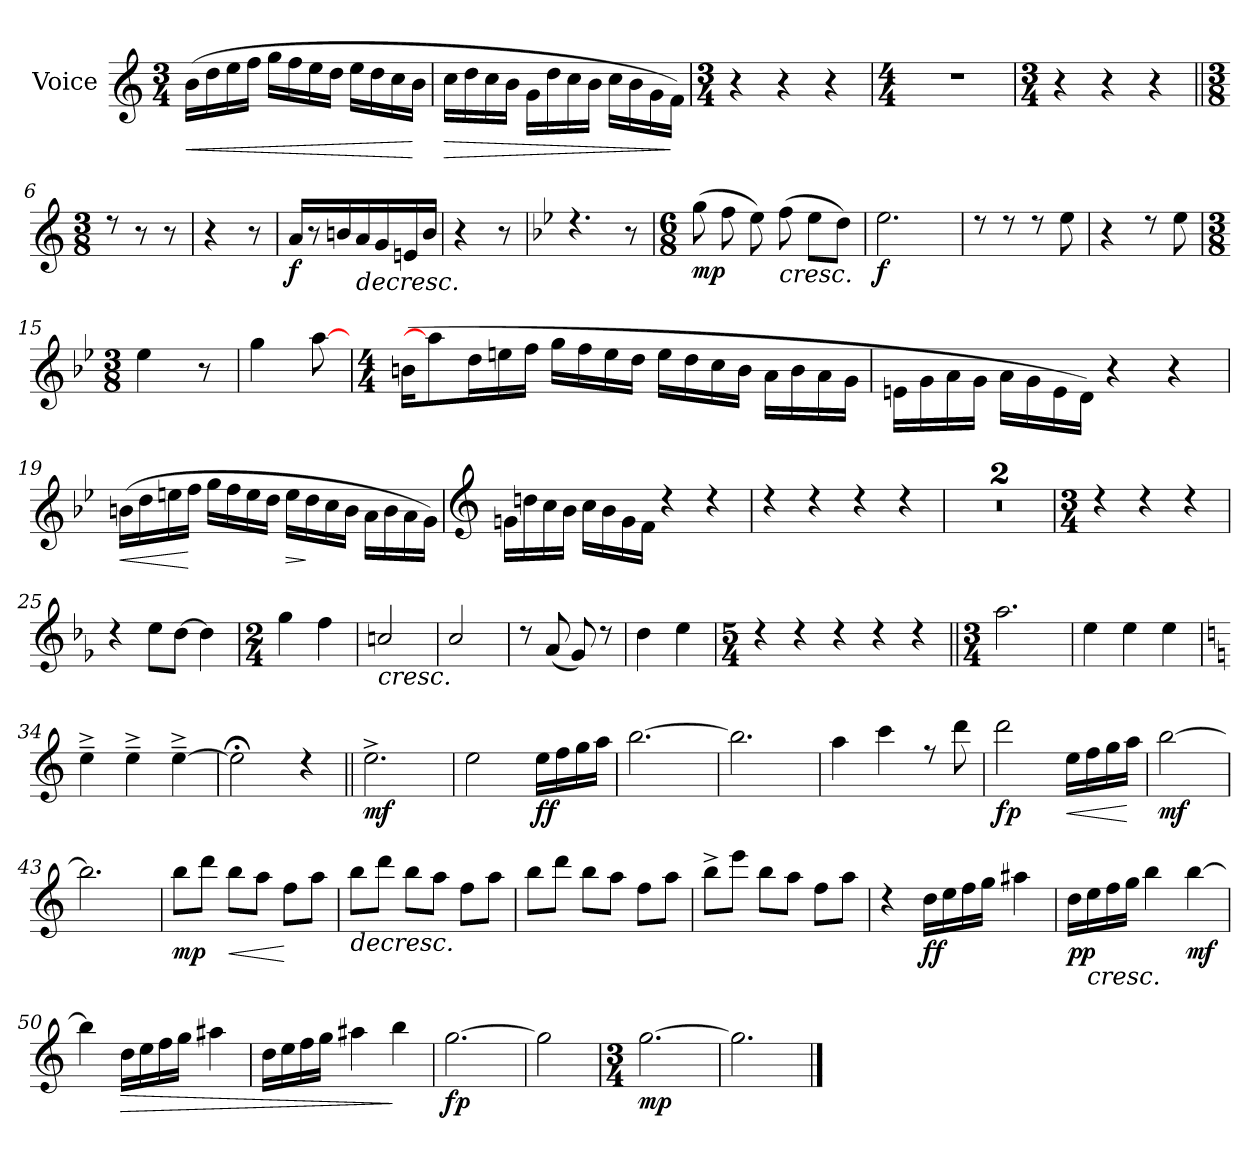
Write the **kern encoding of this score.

**kern	**dynam
*part1	*part1
*staff1	*staff1
*I"Voice	*
*I'Voice	*
*clefG2	*
*M3/4	*
=1	=1
!	!LO:HP:b
(>16b\LL	<
16dd\	.
16ee\	.
16ff\JJ	.
16gg\LL	.
16ff\	.
16ee\	.
16dd\JJ	.
16ee\LL	.
16dd\	.
16cc\	.
16b\JJ	[
=2	=2
!	!LO:HP:b
16cc\LL	>
16dd\	.
16cc\	.
16b\JJ	.
16g\LL	.
16dd\	.
16cc\	.
16b\JJ	.
16cc\LL	.
16b\	.
16g\	.
16f\JJ)	]
=3	=3
*M3/4	*
4r	.
4r	.
4r	.
=4	=4
*M4/4	*
1r	.
!!LO:LB:g=z
=5	=5
*M3/4	*
4r	.
4r	.
4r	.
=6||	=6||
*M3/8	*
8rcc	.
8r	.
8r	.
=7	=7
4r	.
8r	.
=8	=8
!	!LO:DY:b
16a/LL	f
8r	.
16bn/	.
!	!LO:HP:b
16a/	>
16g/	.
16en/	.
16b/JJ	.
=9	=9
4r	.
8r	.
!!LO:LB:g=z
=10	=10
*k[b-e-]	*
4.rdd	.
8r	.
=11	=11
*M6/8	*
!	!LO:DY:b
(>8gg\	mp
8ff\	.
8ee-\)	.
!	!LO:HP:b
(>8ff\	<
8ee-\L	]
8dd\J)	.
=12	=12
!	!LO:DY:b
2.ee-\	f
=13	=13
8rcc	.
8rcc	.
8rcc	.
8ee-\	.
=14	=14
4r	.
8rcc	.
8ee-\	.
=15	=15
*M3/8	*
4ee-\	.
8r	.
=16	=16
4gg\	.
[8aa\	.
!!LO:LB:g=z
=17	=17
*M4/4	*
(>16bn\LL	.
8aa\]	.
16dd\	.
16een\	.
16ff\JJ	.
16gg\LL	.
16ff\	.
16ee\	.
16dd\JJ	.
16ee\LL	.
16dd\	.
16cc\	.
16b\JJ	.
16a\LL	.
16b\	.
16a\	.
16g\JJ	.
=18	=18
16en\LL	.
16g\	.
16a\	.
16g\JJ	.
16a\LL	.
16g\	.
16e\	.
16d\JJ)	.
4r	.
4r	.
=19	=19
!	!LO:HP:b
(>16bn\LL	<
16dd\	.
16een\	.
16ff\JJ	[
16gg\LL	.
16ff\	.
16ee\	.
16dd\JJ	.
!	!LO:HP:b
16ee\LL	>
16dd\	]
16cc\	.
16b\JJ	.
16a\LL	[
16b\	.
16a\	.
16g\JJ)	.
!!LO:LB:g=z
=20	=20
*clefG3	*
16en\LL	.
16bn\	.
16a\	.
16g\JJ	.
16a\LL	.
16g\	.
16e\	.
16d\JJ	.
4rb	.
4rb	.
=21	=21
4rb	.
4rb	.
4rb	.
4rb	.
=22	=22
1r	.
=23	=23
1r	.
=24	=24
*M3/4	*
4rb	.
4rb	.
4rb	.
=25	=25
4rb	.
8cc\L	.
[>8b-\J	.
4b-\]	.
!!LO:LB:g=z
=26	=26
*M2/4	*
4ee-\	.
4dd\	.
=27	=27
!	!LO:HP:b
2an/	<
=28	=28
2a/	.
=29	=29
8rb	.
(>8f/	.
8e-/)	.
8rb	.
=30	=30
4b-\	.
4cc\	.
=31	=31
*M5/4	*
4rb	.
4rb	.
4rb	.
4rb	.
4rb	.
=32||	=32||
*M3/4	*
2.ff\	.
=33	=33
4cc\	.
4cc\	.
4cc\	.
!!LO:LB:g=z
=34	=34
*k[]	*
4cc^>~>\	.
4cc^>~>\	.
[>4cc^>~>\	.
=35	=35
2cc;<\]	.
4rb	.
=36||	=36||
!	!LO:DY:b
2.cc^>\	mf
=37	=37
2cc\	.
!	!LO:DY:b
16cc\LL	ff
16dd\	.
16ee\	.
16ff\JJ	.
=38	=38
[>2.gg\	.
=39	=39
2.gg\]	.
=40	=40
4ff\	.
4aa\	.
8rcc	.
8bb\	.
=41	=41
!	!LO:DY:b
2bb\	fp
!	!LO:HP:b
16cc\LL	<
16dd\	.
16ee\	.
16ff\JJ	[
!!LO:LB:g=z
=42	=42
!	!LO:DY:b
[>2gg\	mf
=43	=43
2.gg\]	.
=44	=44
!	!LO:DY:b
8gg\L	mp
8bb\J	.
!	!LO:HP:b
8gg\L	<
8ff\J	.
8dd\L	[
8ff\J	.
=45	=45
!	!LO:HP:b
8gg\L	>
8bb\J	.
8gg\L	.
8ff\J	.
8dd\L	.
8ff\J	[
=46	=46
8gg\L	.
8bb\J	.
8gg\L	.
8ff\J	.
8dd\L	.
8ff\J	.
=47	=47
8gg^>\L	.
8ccc\J	.
8gg\L	.
8ff\J	.
8dd\L	.
8ff\J	.
!!LO:LB:g=z
=48	=48
4rb	.
!	!LO:DY:b
16b\LL	ff
16cc\	.
16dd\	.
16ee\JJ	.
4ff#X\	.
=49	=49
!	!LO:DY:b
16b\LL	pp
!	!LO:HP:b
16cc\	<
16dd\	.
16ee\JJ	]
4gg\	.
!	!LO:DY:b
[>4gg\	mf
=50	=50
4gg\]	.
!	!LO:HP:b
16b\LL	>
16cc\	.
16dd\	.
16ee\JJ	.
4ff#X\	[
=51	=51
16b\LL	.
16cc\	.
16dd\	.
16ee\JJ	.
4ff#X\	.
4gg\	]
=52	=52
!	!LO:DY:b
[>2.ee\	fp
=53	=53
2ee\]	.
!!LO:LB:g=z
=54	=54
*M3/4	*
!	!LO:DY:b
[>2.ee\	mp
=55	=55
2.ee\]	.
==	==
*-	*-
